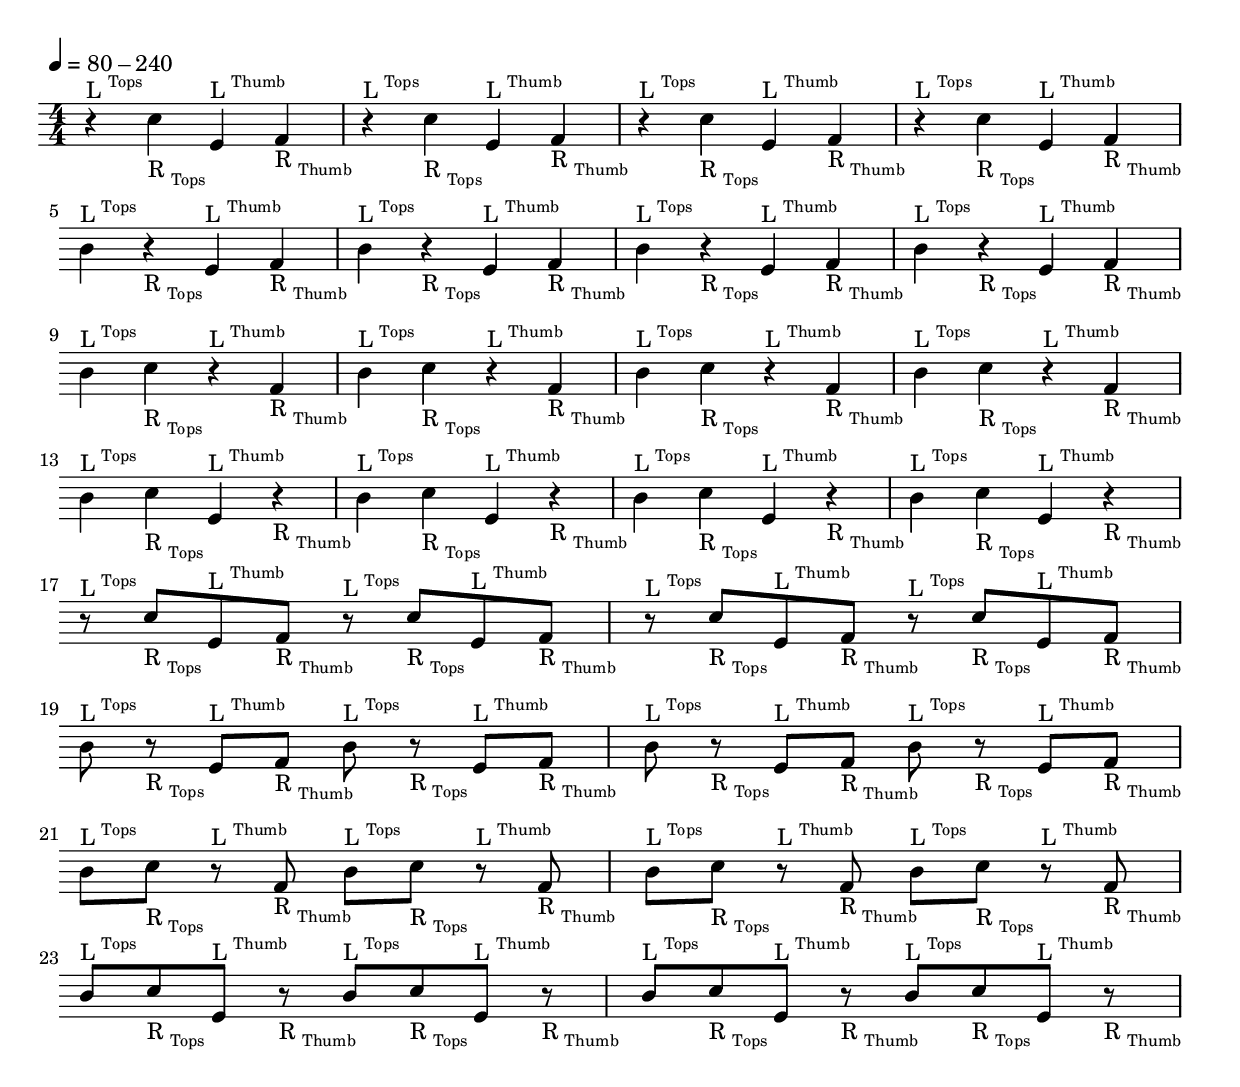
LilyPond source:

\version "2.24.1"
\include "../global.ly"

\layout {
  indent = -3.5
}

\relative {
  \defaultScoreSettings
  \tempo 4 = 80 - 240
  \time 4/4

  \repeat unfold 4 {  r4^\LTopsTop c''_\RTopsBtm  e,^\LThumbTop  f_\RThumbBtm } \break
  \repeat unfold 4 {  b4^\LTopsTop   r_\RTopsBtm  e,^\LThumbTop  f_\RThumbBtm } \break
  \repeat unfold 4 {  b4^\LTopsTop   c_\RTopsBtm   r^\LThumbTop f,_\RThumbBtm } \break
  \repeat unfold 4 {  b4^\LTopsTop   c_\RTopsBtm  e,^\LThumbTop  r_\RThumbBtm } \break

  \repeat unfold 4 {  r8^\LTopsTop  c'_\RTopsBtm  e,^\LThumbTop  f_\RThumbBtm } \break
  \repeat unfold 4 {  b8^\LTopsTop   r_\RTopsBtm  e,^\LThumbTop  f_\RThumbBtm } \break
  \repeat unfold 4 {  b8^\LTopsTop   c_\RTopsBtm   r^\LThumbTop f,_\RThumbBtm } \break
  \repeat unfold 4 {  b8^\LTopsTop   c_\RTopsBtm  e,^\LThumbTop  r_\RThumbBtm } \break
}